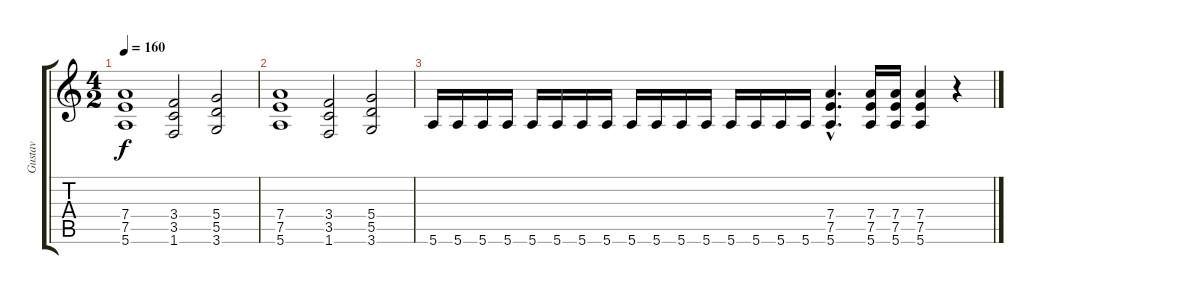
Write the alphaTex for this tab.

\track ("Gustav" "Gustav") {instrument distortionguitar}
\staff {score tabs}
\tuning (E4 B3 G3 D3 A2 E2) {hide}
\ts (4 2)
\tempo 160
\clef g2
\ks c
(7.4 7.5 5.6).1{dy f} (3.4 3.5 1.6).2 (5.4 5.5 3.6).2 |
(7.4 7.5 5.6).1 (3.4 3.5 1.6).2 (5.4 5.5 3.6).2 |
5.6.16 5.6.16 5.6.16 5.6.16 5.6.16 5.6.16 5.6.16 5.6.16 5.6.16 5.6.16 5.6.16 5.6.16 5.6.16 5.6.16 5.6.16 5.6.16 (7.4{hac} 7.5{hac} 5.6{hac}).4{d} (7.4 7.5 5.6).16 (7.4 7.5 5.6).16 (7.4 7.5 5.6).4 r.4
